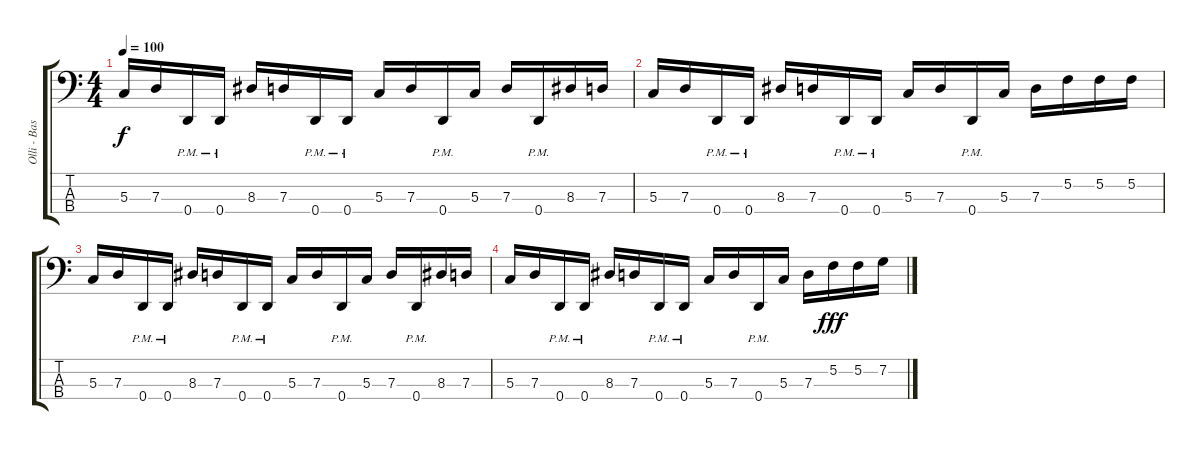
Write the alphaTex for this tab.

\track ("Olli - Bass" "Olli - Bas") {instrument synthbass2}
\staff {score tabs}
\tuning (F2 C2 G1 D1) {hide}
\ts (4 4)
\tempo 100
\clef f4
\ks c
5.3.16{dy f} 7.3.16 0.4{pm}.16 0.4{pm}.16 8.3.16 7.3.16 0.4{pm}.16 0.4{pm}.16 5.3.16 7.3.16 0.4{pm}.16 5.3.16 7.3.16 0.4{pm}.16 8.3.16 7.3.16 |
5.3.16 7.3.16 0.4{pm}.16 0.4{pm}.16 8.3.16 7.3.16 0.4{pm}.16 0.4{pm}.16 5.3.16 7.3.16 0.4{pm}.16 5.3.16 7.3.16 5.2.16 5.2.16 5.2.16 |
5.3.16 7.3.16 0.4{pm}.16 0.4{pm}.16 8.3.16 7.3.16 0.4{pm}.16 0.4{pm}.16 5.3.16 7.3.16 0.4{pm}.16 5.3.16 7.3.16 0.4{pm}.16 8.3.16 7.3.16 |
5.3.16 7.3.16 0.4{pm}.16 0.4{pm}.16 8.3.16 7.3.16 0.4{pm}.16 0.4{pm}.16 5.3.16 7.3.16 0.4{pm}.16 5.3.16 7.3.16 5.2.16{dy fff} 5.2.16 7.2.16
